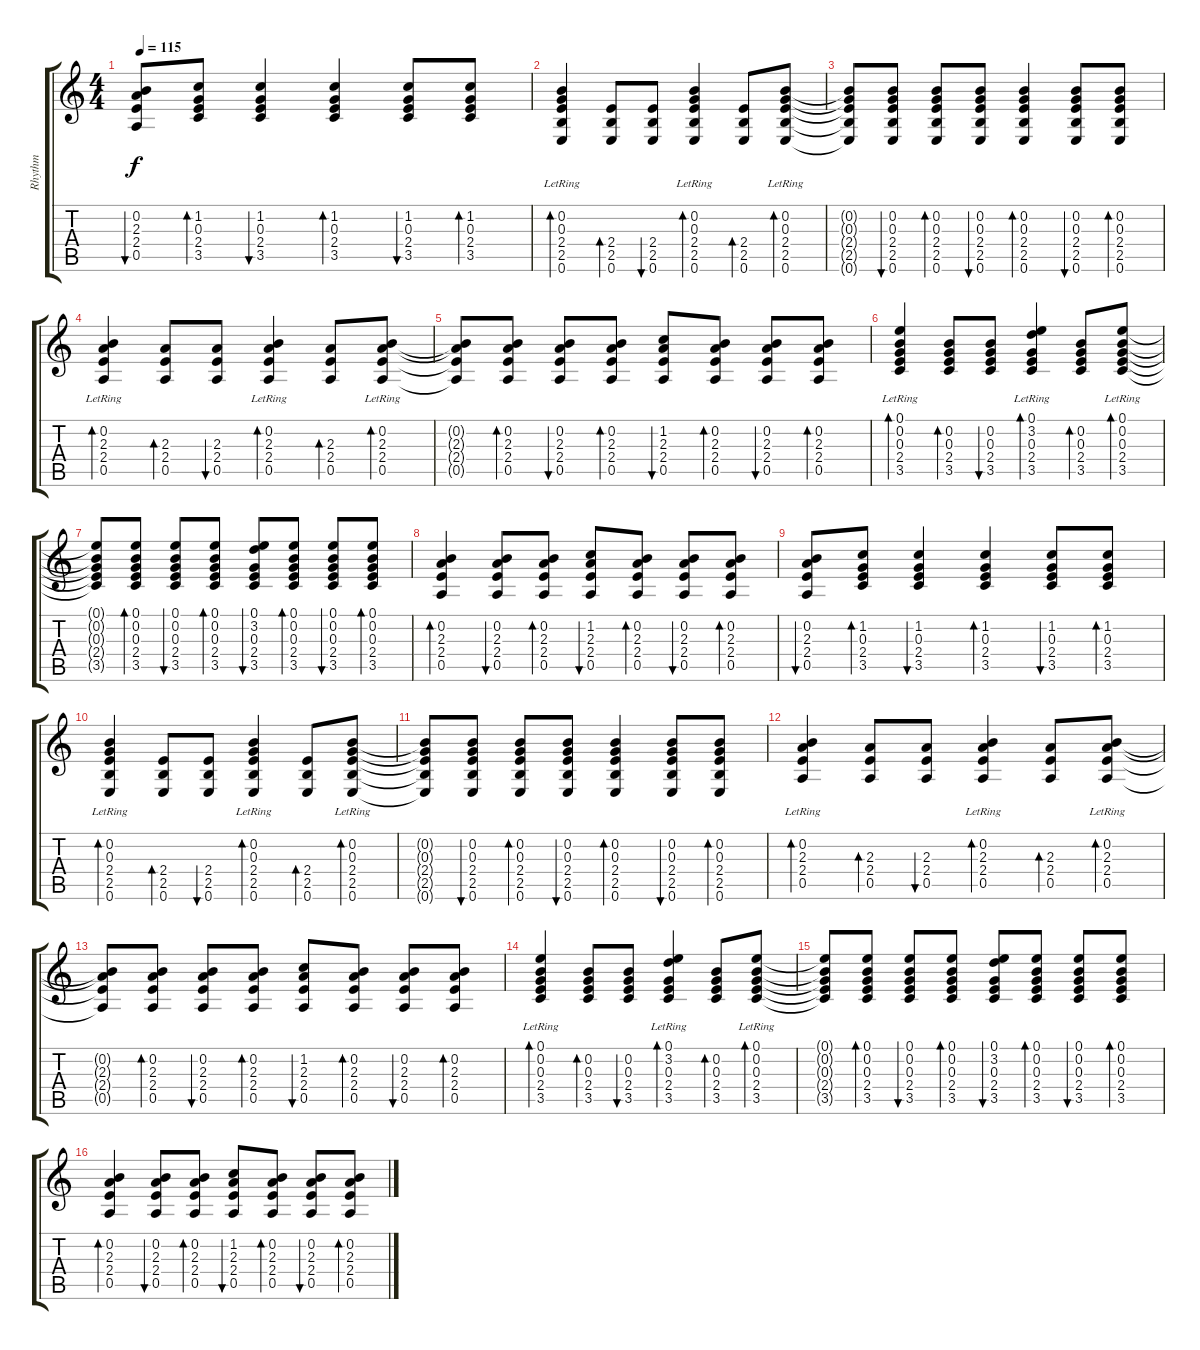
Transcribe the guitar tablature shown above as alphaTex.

\track ("Rhythm" "Rhythm") {instrument acousticguitarsteel}
\staff {score tabs}
\tuning (E4 B3 G3 D3 A2 E2) {hide}
\ts (4 4)
\tempo 115
\clef g2
\ks c
(0.2 2.3 2.4 0.5).8{bu 60 dy f} (1.2 0.3 2.4 3.5).8{bd 60} (1.2 0.3 2.4 3.5).4{bu 60} (1.2 0.3 2.4 3.5).4{bd 60} (1.2 0.3 2.4 3.5).8{bu 60} (1.2 0.3 2.4 3.5).8{bd 60} |
(0.2{lr} 0.3{lr} 2.4 2.5 0.6).4{bd 60} (2.4 2.5 0.6).8{bd 60} (2.4 2.5 0.6).8{bu 60} (0.2{lr} 0.3{lr} 2.4 2.5 0.6).4{bd 60} (2.4 2.5 0.6).8{bd 60} (0.2{lr} 0.3{lr} 2.4 2.5 0.6).8{bd 60} |
(0.2{t} 0.3{t} 2.4{t} 2.5{t} 0.6{t}).8 (0.2 0.3 2.4 2.5 0.6).8{bu 60} (0.2 0.3 2.4 2.5 0.6).8{bd 60} (0.2 0.3 2.4 2.5 0.6).8{bu 60} (0.2 0.3 2.4 2.5 0.6).4{bd 60} (0.2 0.3 2.4 2.5 0.6).8{bu 60} (0.2 0.3 2.4 2.5 0.6).8{bd 60} |
(0.2{lr} 2.3 2.4 0.5).4{bd 60} (2.3 2.4 0.5).8{bd 60} (2.3 2.4 0.5).8{bu 60} (0.2{lr} 2.3 2.4 0.5).4{bd 60} (2.3 2.4 0.5).8{bd 60} (0.2{lr} 2.3 2.4 0.5).8{bd 60} |
(0.2{t} 2.3{t} 2.4{t} 0.5{t}).8 (0.2 2.3 2.4 0.5).8{bd 60} (0.2 2.3 2.4 0.5).8{bu 60} (0.2 2.3 2.4 0.5).8{bd 60} (1.2 2.3 2.4 0.5).8{bu 60} (0.2 2.3 2.4 0.5).8{bd 60} (0.2 2.3 2.4 0.5).8{bu 60} (0.2 2.3 2.4 0.5).8{bd 60} |
(0.1{lr} 0.2 0.3 2.4 3.5).4{bd 60} (0.2 0.3 2.4 3.5).8{bd 60} (0.2 0.3 2.4 3.5).8{bu 60} (0.1{lr} 3.2 0.3 2.4 3.5).4{bd 60} (0.2 0.3 2.4 3.5).8{bd 60} (0.1{lr} 0.2 0.3 2.4 3.5).8{bd 60} |
(0.1{t} 0.2{t} 0.3{t} 2.4{t} 3.5{t}).8 (0.1 0.2 0.3 2.4 3.5).8{bd 60} (0.1 0.2 0.3 2.4 3.5).8{bu 60} (0.1 0.2 0.3 2.4 3.5).8{bd 60} (0.1 3.2 0.3 2.4 3.5).8{bu 60} (0.1 0.2 0.3 2.4 3.5).8{bd 60} (0.1 0.2 0.3 2.4 3.5).8{bu 60} (0.1 0.2 0.3 2.4 3.5).8{bd 60} |
(0.2 2.3 2.4 0.5).4{bd 60} (0.2 2.3 2.4 0.5).8{bu 60} (0.2 2.3 2.4 0.5).8{bd 60} (1.2 2.3 2.4 0.5).8{bu 60} (0.2 2.3 2.4 0.5).8{bd 60} (0.2 2.3 2.4 0.5).8{bu 60} (0.2 2.3 2.4 0.5).8{bd 30} |
(0.2 2.3 2.4 0.5).8{bu 60} (1.2 0.3 2.4 3.5).8{bd 60} (1.2 0.3 2.4 3.5).4{bu 60} (1.2 0.3 2.4 3.5).4{bd 60} (1.2 0.3 2.4 3.5).8{bu 60} (1.2 0.3 2.4 3.5).8{bd 60} |
(0.2{lr} 0.3{lr} 2.4 2.5 0.6).4{bd 60} (2.4 2.5 0.6).8{bd 60} (2.4 2.5 0.6).8{bu 60} (0.2{lr} 0.3{lr} 2.4 2.5 0.6).4{bd 60} (2.4 2.5 0.6).8{bd 60} (0.2{lr} 0.3{lr} 2.4 2.5 0.6).8{bd 60} |
(0.2{t} 0.3{t} 2.4{t} 2.5{t} 0.6{t}).8 (0.2 0.3 2.4 2.5 0.6).8{bu 60} (0.2 0.3 2.4 2.5 0.6).8{bd 60} (0.2 0.3 2.4 2.5 0.6).8{bu 60} (0.2 0.3 2.4 2.5 0.6).4{bd 60} (0.2 0.3 2.4 2.5 0.6).8{bu 60} (0.2 0.3 2.4 2.5 0.6).8{bd 60} |
(0.2{lr} 2.3 2.4 0.5).4{bd 60} (2.3 2.4 0.5).8{bd 60} (2.3 2.4 0.5).8{bu 60} (0.2{lr} 2.3 2.4 0.5).4{bd 60} (2.3 2.4 0.5).8{bd 60} (0.2{lr} 2.3 2.4 0.5).8{bd 60} |
(0.2{t} 2.3{t} 2.4{t} 0.5{t}).8 (0.2 2.3 2.4 0.5).8{bd 60} (0.2 2.3 2.4 0.5).8{bu 60} (0.2 2.3 2.4 0.5).8{bd 60} (1.2 2.3 2.4 0.5).8{bu 60} (0.2 2.3 2.4 0.5).8{bd 60} (0.2 2.3 2.4 0.5).8{bu 60} (0.2 2.3 2.4 0.5).8{bd 60} |
(0.1{lr} 0.2 0.3 2.4 3.5).4{bd 60} (0.2 0.3 2.4 3.5).8{bd 60} (0.2 0.3 2.4 3.5).8{bu 60} (0.1{lr} 3.2 0.3 2.4 3.5).4{bd 60} (0.2 0.3 2.4 3.5).8{bd 60} (0.1{lr} 0.2 0.3 2.4 3.5).8{bd 60} |
(0.1{t} 0.2{t} 0.3{t} 2.4{t} 3.5{t}).8 (0.1 0.2 0.3 2.4 3.5).8{bd 60} (0.1 0.2 0.3 2.4 3.5).8{bu 60} (0.1 0.2 0.3 2.4 3.5).8{bd 60} (0.1 3.2 0.3 2.4 3.5).8{bu 60} (0.1 0.2 0.3 2.4 3.5).8{bd 60} (0.1 0.2 0.3 2.4 3.5).8{bu 60} (0.1 0.2 0.3 2.4 3.5).8{bd 60} |
(0.2 2.3 2.4 0.5).4{bd 60} (0.2 2.3 2.4 0.5).8{bu 60} (0.2 2.3 2.4 0.5).8{bd 60} (1.2 2.3 2.4 0.5).8{bu 60} (0.2 2.3 2.4 0.5).8{bd 60} (0.2 2.3 2.4 0.5).8{bu 60} (0.2 2.3 2.4 0.5).8{bd 30}
